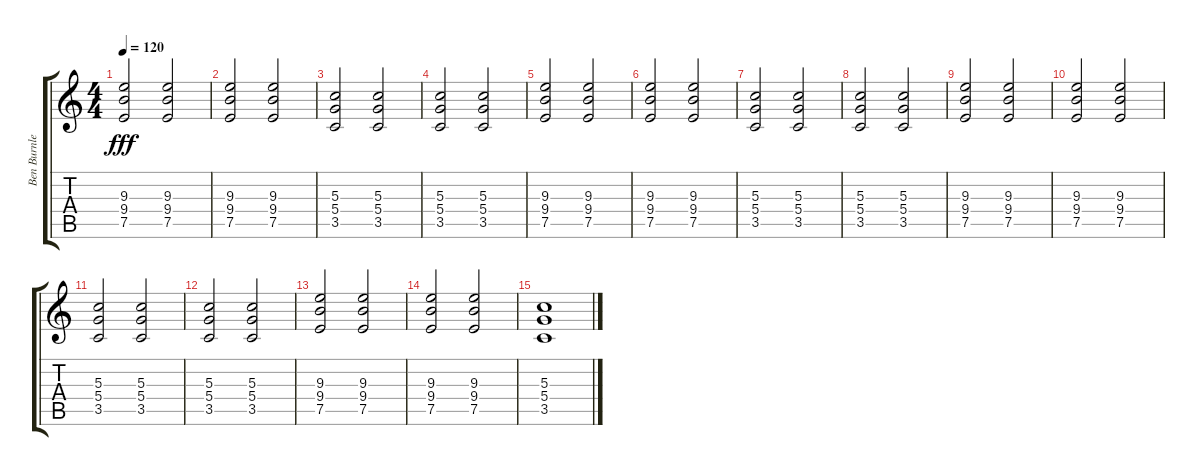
\track ("Ben Burnley (chitarra)" "Ben Burnle") {instrument distortionguitar}
\staff {score tabs}
\tuning (E4 B3 G3 D3 A2 E2) {hide}
\ts (4 4)
\tempo 120
\clef g2
\ks c
(9.3 9.4 7.5).2{dy fff} (9.3 9.4 7.5).2 |
(9.3 9.4 7.5).2 (9.3 9.4 7.5).2 |
(5.3 5.4 3.5).2 (5.3 5.4 3.5).2 |
(5.3 5.4 3.5).2 (5.3 5.4 3.5).2 |
(9.3 9.4 7.5).2 (9.3 9.4 7.5).2 |
(9.3 9.4 7.5).2 (9.3 9.4 7.5).2 |
(5.3 5.4 3.5).2 (5.3 5.4 3.5).2 |
(5.3 5.4 3.5).2 (5.3 5.4 3.5).2 |
(9.3 9.4 7.5).2 (9.3 9.4 7.5).2 |
(9.3 9.4 7.5).2 (9.3 9.4 7.5).2 |
(5.3 5.4 3.5).2 (5.3 5.4 3.5).2 |
(5.3 5.4 3.5).2 (5.3 5.4 3.5).2 |
(9.3 9.4 7.5).2 (9.3 9.4 7.5).2 |
(9.3 9.4 7.5).2 (9.3 9.4 7.5).2 |
(5.3 5.4 3.5).1{volume 0}
